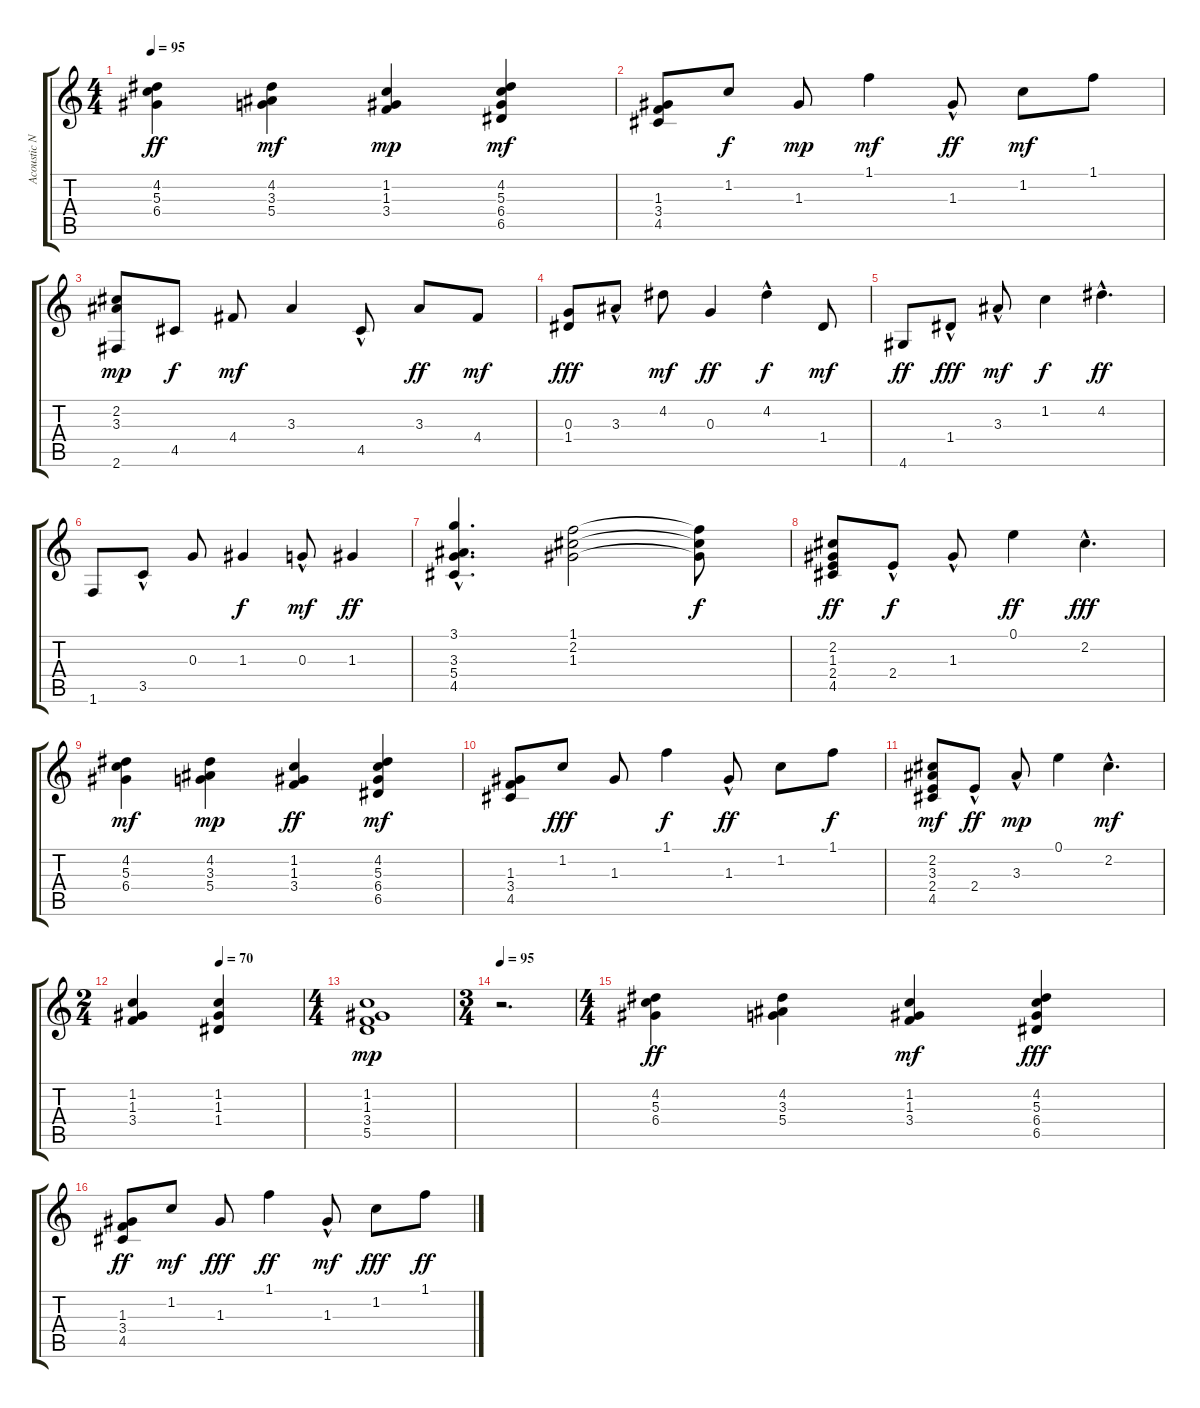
\track ("Acoustic Nylon Guitar" "Acoustic N") {instrument acousticguitarnylon}
\staff {score tabs}
\tuning (E4 B3 G3 D3 A2 E2) {hide}
\ts (4 4)
\tempo 95
\clef g2
\ks c
(4.2 5.3 6.4).4{dy ff} (4.2 3.3 5.4).4{dy mf} (1.2 1.3 3.4).4{dy mp} (4.2 5.3 6.4 6.5).4{dy mf} |
(1.3 3.4 4.5).8 1.2.8{dy f} 1.3.8{dy mp} 1.1.4{dy mf} 1.3{hac}.8{dy ff} 1.2.8{dy mf} 1.1.8 |
(2.2 3.3 2.6).8{dy mp} 4.5.8{dy f} 4.4.8{dy mf} 3.3.4 4.5{hac}.8 3.3.8{dy ff} 4.4.8{dy mf} |
(0.3 1.4).8{dy fff} 3.3{hac}.8 4.2.8{dy mf} 0.3.4{dy ff} 4.2{hac}.4{dy f} 1.4.8{dy mf} |
4.6.8{dy ff} 1.4{hac}.8{dy fff} 3.3{hac}.8{dy mf} 1.2.4{dy f} 4.2{hac}.4{d dy ff} |
1.6.8 3.5{hac}.8 0.3.8 1.3.4{dy f} 0.3{hac}.8{dy mf} 1.3.4{dy ff} |
(3.1{hac} 3.3{hac} 5.4{hac} 4.5).4{d} (1.1 2.2 1.3).2 (1.1{t} 2.2{t} 1.3{t}).8{dy f} |
(2.2 1.3 2.4 4.5).8{dy ff} 2.4{hac}.8{dy f} 1.3{hac}.8 0.1.4{dy ff} 2.2{hac}.4{d dy fff} |
(4.2 5.3 6.4).4{dy mf} (4.2 3.3 5.4).4{dy mp} (1.2 1.3 3.4).4{dy ff} (4.2 5.3 6.4 6.5).4{dy mf} |
(1.3 3.4 4.5).8 1.2.8{dy fff} 1.3.8 1.1.4{dy f} 1.3{hac}.8{dy ff} 1.2.8 1.1.8{dy f} |
(2.2 3.3 2.4 4.5).8{dy mf} 2.4{hac}.8{dy ff} 3.3{hac}.8{dy mp} 0.1.4 2.2{hac}.4{d dy mf} |
\ts (2 4)
\tempo (70 0.5)
(1.2 1.3 3.4).4 (1.2 1.3 1.4).4 |
\ts (4 4)
(1.2 1.3 3.4 5.5).1{dy mp} |
\ts (3 4)
\tempo 95
r.2{d} |
\ts (4 4)
(4.2 5.3 6.4).4{dy ff} (4.2 3.3 5.4).4 (1.2 1.3 3.4).4{dy mf} (4.2 5.3 6.4 6.5).4{dy fff} |
(1.3 3.4 4.5).8{dy ff} 1.2.8{dy mf} 1.3.8{dy fff} 1.1.4{dy ff} 1.3{hac}.8{dy mf} 1.2.8{dy fff} 1.1.8{dy ff}
